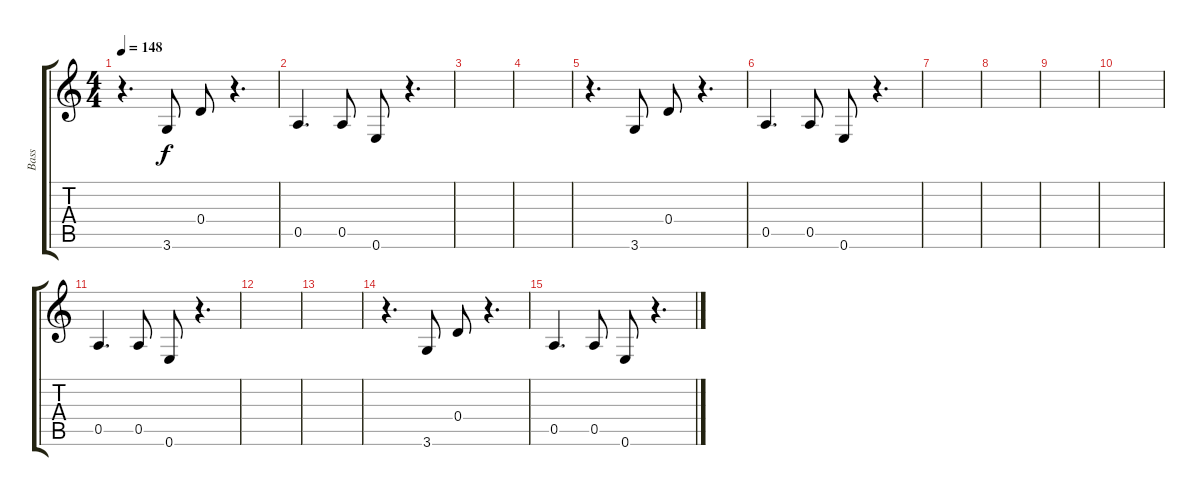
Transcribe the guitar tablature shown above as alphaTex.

\track ("Bass" "Bass") {instrument synthbass1}
\staff {score tabs}
\tuning (E4 B3 G3 D3 A2 E2) {hide}
\ts (4 4)
\tempo 148
\clef g2
\ks c
r.4{d dy f} 3.6.8 0.4.8 r.4{d} |
0.5.4{d} 0.5.8 0.6.8 r.4{d} |
|
|
r.4{d} 3.6.8 0.4.8 r.4{d} |
0.5.4{d} 0.5.8 0.6.8 r.4{d} |
|
|
|
|
0.5.4{d} 0.5.8 0.6.8 r.4{d} |
|
|
r.4{d} 3.6.8 0.4.8 r.4{d} |
0.5.4{d} 0.5.8 0.6.8 r.4{d}
